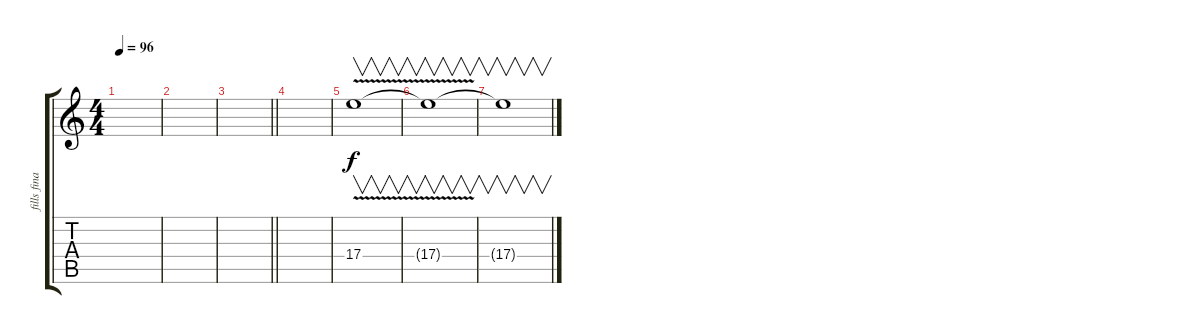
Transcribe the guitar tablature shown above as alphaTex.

\track ("fills final" "fills fina") {instrument distortionguitar}
\staff {score tabs}
\tuning (Db4 Ab3 E3 B2 Gb2 B1) {hide}
\ts (4 4)
\tempo 96
\clef g2
\ks c
|
|
\barLineRight lightlight
|
|
17.4{v}.1{v} |
17.4{t}.1{v} |
17.4{t}.1{v}
